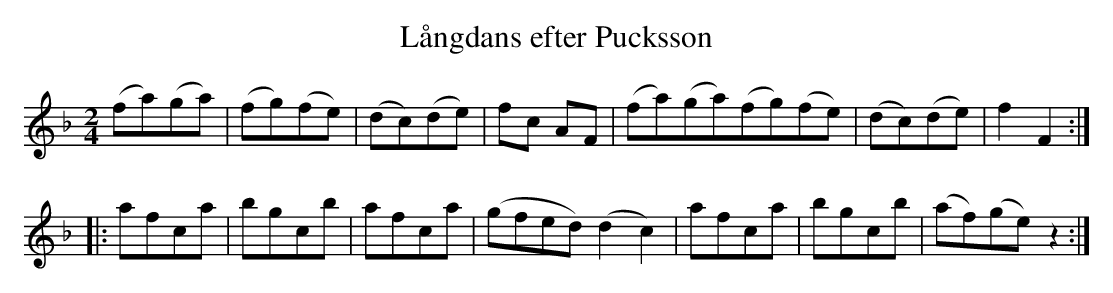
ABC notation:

X:1
T:Långdans efter Pucksson
M:2/4
L:1/8
K:F
(fa)(ga)|(fg)(fe)|(dc)(de)|fc AF|(fa)(ga)(fg)(fe)|(dc)(de)|f2 F2:|
|:afca|bgcb|afca|(gfed) (d2c2)|afca|bgcb|(af)(ge)2 z2:|
